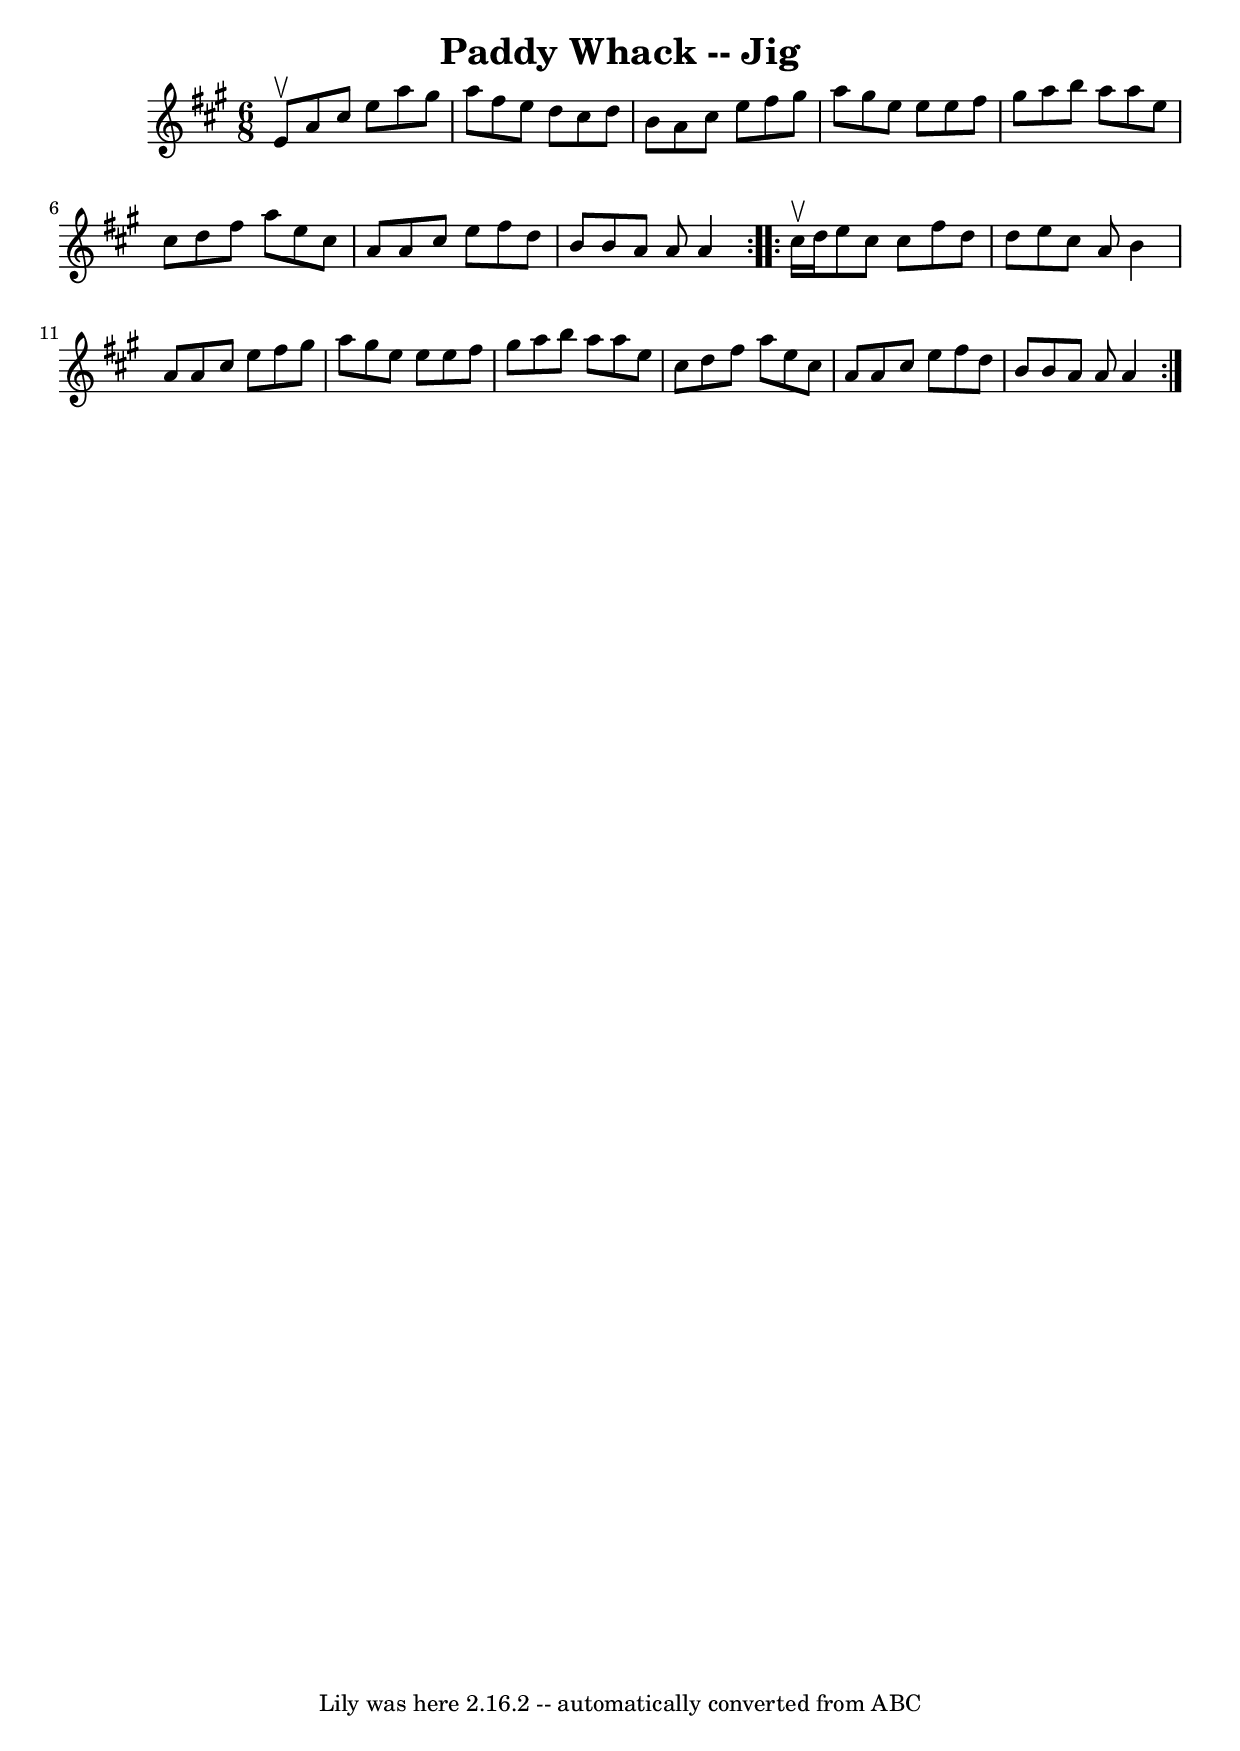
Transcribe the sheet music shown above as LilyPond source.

\version "2.7.40"
\include "Mammoth.ily"
\header {
	%% book = "Ryan's Mammoth Collection"
	crossRefNumber = "1"
	footnotes = "\\\\90 468"
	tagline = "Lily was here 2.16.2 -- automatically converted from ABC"
	title = "Paddy Whack -- Jig"
}
voicedefault =  {
\set Score.defaultBarType = "empty"

\repeat volta 2 {
\time 6/8 \key a \major e'8^\upbow |
 a'8 cis''8 e''8    
a''8 gis''8 a''8    |
 fis''8 e''8 d''8 cis''8 d''8   
 b'8    |
 a'8 cis''8 e''8 fis''8 gis''8 a''8    
|
 gis''8 e''8 e''8 e''8 fis''8 gis''8    |
     
a''8 b''8 a''8 a''8 e''8 cis''8    |
 d''8 fis''8    
a''8 e''8 cis''8 a'8    |
 a'8 cis''8 e''8 fis''8    
d''8 b'8    |
 b'8 a'8 a'8 a'4  }     \repeat volta 2 {   
cis''16^\upbow d''16  |
 e''8 cis''8 cis''8 fis''8    
d''8 d''8    |
 e''8 cis''8 a'8 b'4 a'8    |
   
a'8 cis''8 e''8 fis''8 gis''8 a''8    |
 gis''8 e''8  
 e''8 e''8 fis''8 gis''8    |
 a''8 b''8 a''8 a''8 
 e''8 cis''8    |
 d''8 fis''8 a''8 e''8 cis''8 a'8 
   |
 a'8 cis''8 e''8 fis''8 d''8 b'8    |
 b'8  
 a'8 a'8 a'4  }   
}

\score{
    <<

	\context Staff="default"
	{
	    \voicedefault 
	}

    >>
	\layout {
	}
	\midi {}
}
